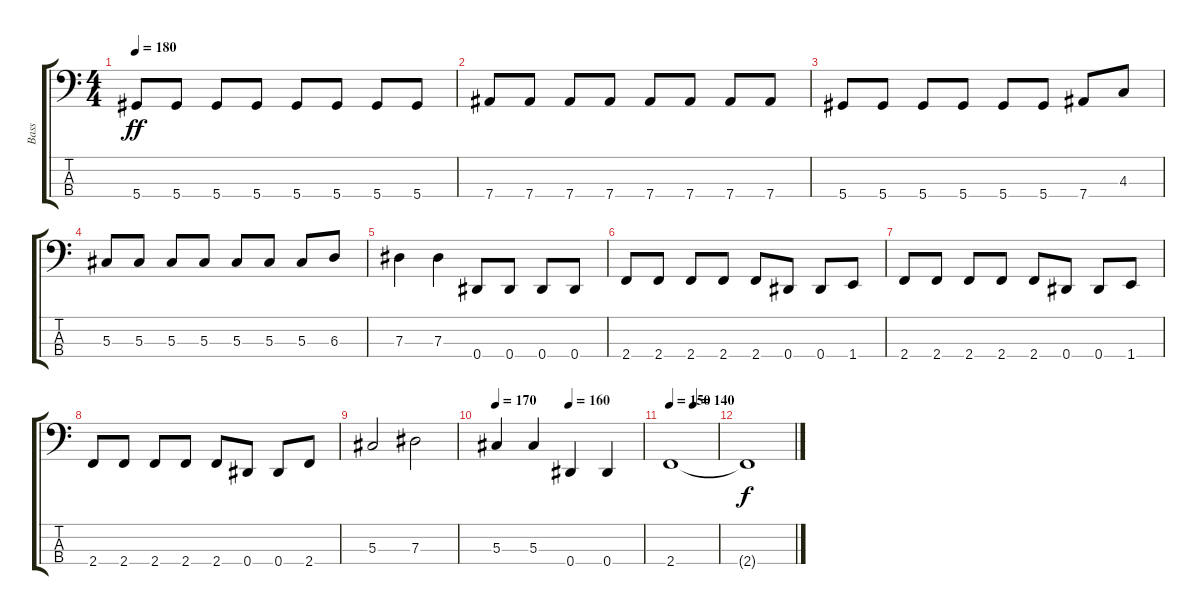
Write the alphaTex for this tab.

\track ("Bass" "Bass") {instrument electricbassfinger}
\staff {score tabs}
\tuning (Gb2 Db2 Ab1 Eb1) {hide}
\ts (4 4)
\tempo 180
\clef f4
\ks c
5.4.8{dy ff} 5.4.8 5.4.8 5.4.8 5.4.8 5.4.8 5.4.8 5.4.8 |
7.4.8 7.4.8 7.4.8 7.4.8 7.4.8 7.4.8 7.4.8 7.4.8 |
5.4.8 5.4.8 5.4.8 5.4.8 5.4.8 5.4.8 7.4.8 4.3.8 |
5.3.8 5.3.8 5.3.8 5.3.8 5.3.8 5.3.8 5.3.8 6.3.8 |
7.3.4 7.3.4 0.4.8 0.4.8 0.4.8 0.4.8 |
2.4.8 2.4.8 2.4.8 2.4.8 2.4.8 0.4.8 0.4.8 1.4.8 |
2.4.8 2.4.8 2.4.8 2.4.8 2.4.8 0.4.8 0.4.8 1.4.8 |
2.4.8 2.4.8 2.4.8 2.4.8 2.4.8 0.4.8 0.4.8 2.4.8 |
5.3.2 7.3.2 |
\tempo 170
\tempo (160 0.5)
5.3.4 5.3.4 0.4.4 0.4.4 |
\tempo 150
\tempo (140 0.5)
2.4.1 |
2.4{t}.1{dy f}
